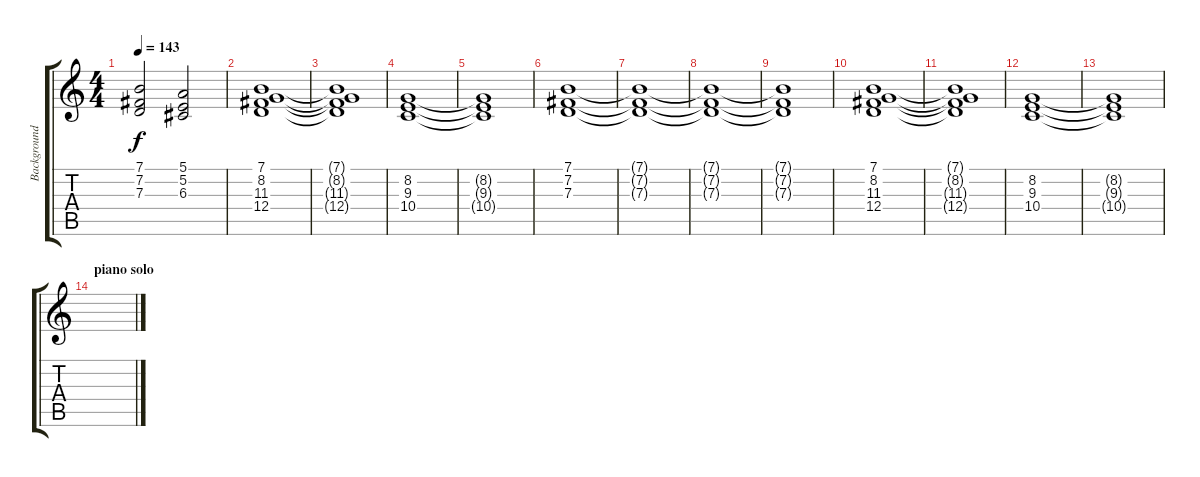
\track ("Background Vocals" "Background") {instrument choiraahs}
\staff {score tabs}
\tuning (E4 B3 G3 D3 A2 E2) {hide}
\ts (4 4)
\tempo 143
\clef g2
\ks c
(7.1{t} 7.2{t} 7.3{t}).2{dy f} (5.1 5.2 6.3).2 |
(7.1 8.2 11.3 12.4).1 |
(7.1{t} 8.2{t} 11.3{t} 12.4{t}).1 |
(8.2 9.3 10.4).1 |
(8.2{t} 9.3{t} 10.4{t}).1 |
(7.1 7.2 7.3).1 |
(7.1{t} 7.2{t} 7.3{t}).1 |
(7.1{t} 7.2{t} 7.3{t}).1 |
(7.1{t} 7.2{t} 7.3{t}).1 |
(7.1 8.2 11.3 12.4).1 |
(7.1{t} 8.2{t} 11.3{t} 12.4{t}).1 |
(8.2 9.3 10.4).1 |
(8.2{t} 9.3{t} 10.4{t}).1 |
\section ("" "piano solo")
